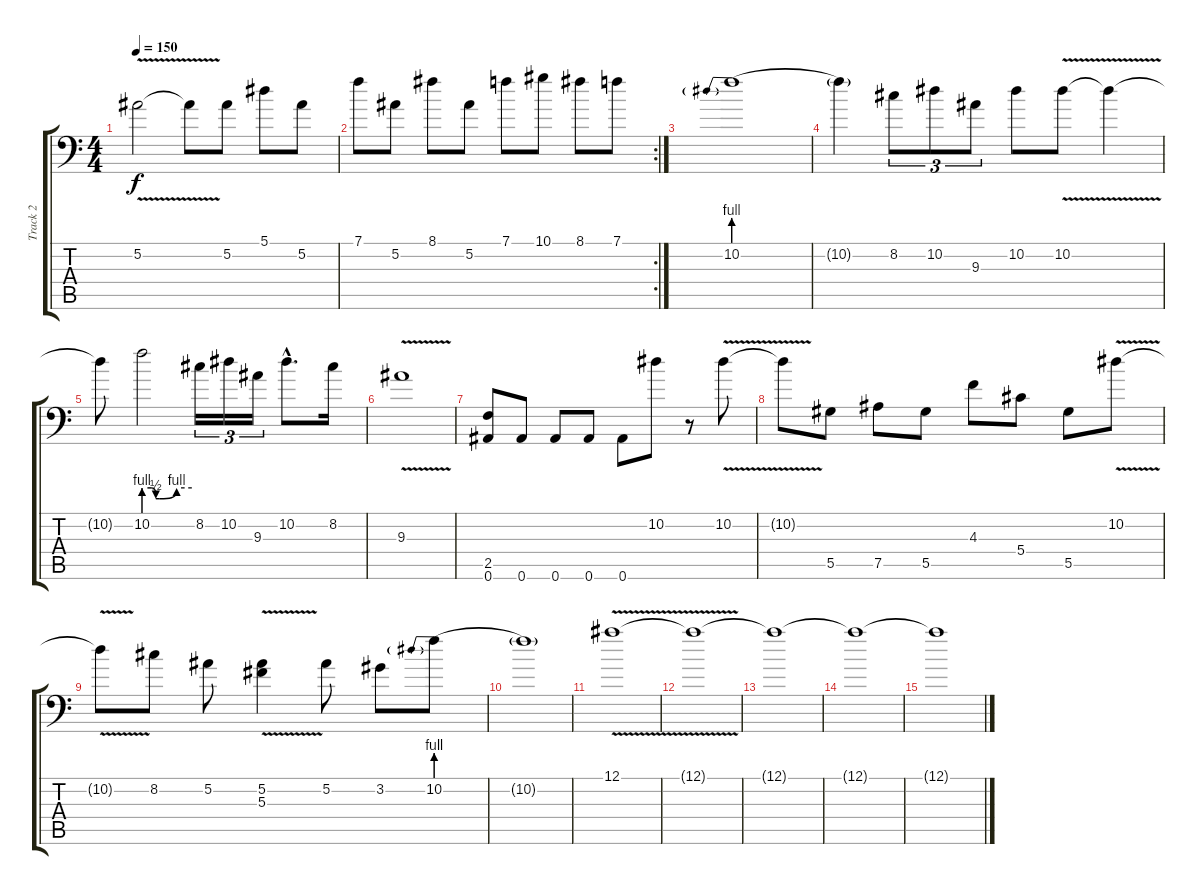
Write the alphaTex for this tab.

\track ("Track 2" "Track 2") {instrument distortionguitar}
\staff {score tabs}
\tuning (Bb3 F3 Db3 Ab2 Eb2 Bb1) {hide}
\ts (4 4)
\tempo 150
\clef f4
\ks c
5.2{v}.2{dy f} 5.2{t}.8 5.2.8 5.1.8 5.2.8 |
\rc 2
7.1.8 5.2.8 8.1.8 5.2.8 7.1.8 10.1.8 8.1.8 7.1.8 |
10.2{be (prebend 0 4 60 4)}.1 |
10.2{t}.4 8.2.8{tu (3 2)} 10.2.8{tu (3 2)} 9.3.8{tu (3 2)} 10.2.8 10.2{v}.8 10.2{t}.4 |
10.2{t}.8 10.2{be (custom 0 4 9 4 15 2 20 2 41 4 60 4)}.2 8.2.16{tu (3 2)} 10.2.16{tu (3 2)} 9.3.16{tu (3 2)} 10.2{hac}.8{d} 8.2.16 |
9.3{v}.1{volume 0} |
(2.5 0.6).8{volume 13} 0.6.8 0.6.8 0.6.8 0.6.8 10.2.8 r.8 10.2{v}.8 |
10.2{t}.8 5.5.8 7.5.8 5.5.8 4.3.8 5.4.8 5.5.8 10.2{v}.8 |
10.2{t}.8 8.2.8 5.2.8 (5.2{v} 5.3{v}).4 5.2.8 3.2.8 10.2{be (prebend 0 4 60 4)}.8 |
10.2{t}.1 |
12.1{v}.1 |
12.1{t}.1 |
12.1{t}.1{volume 0} |
12.1{t}.1 |
12.1{t}.1
